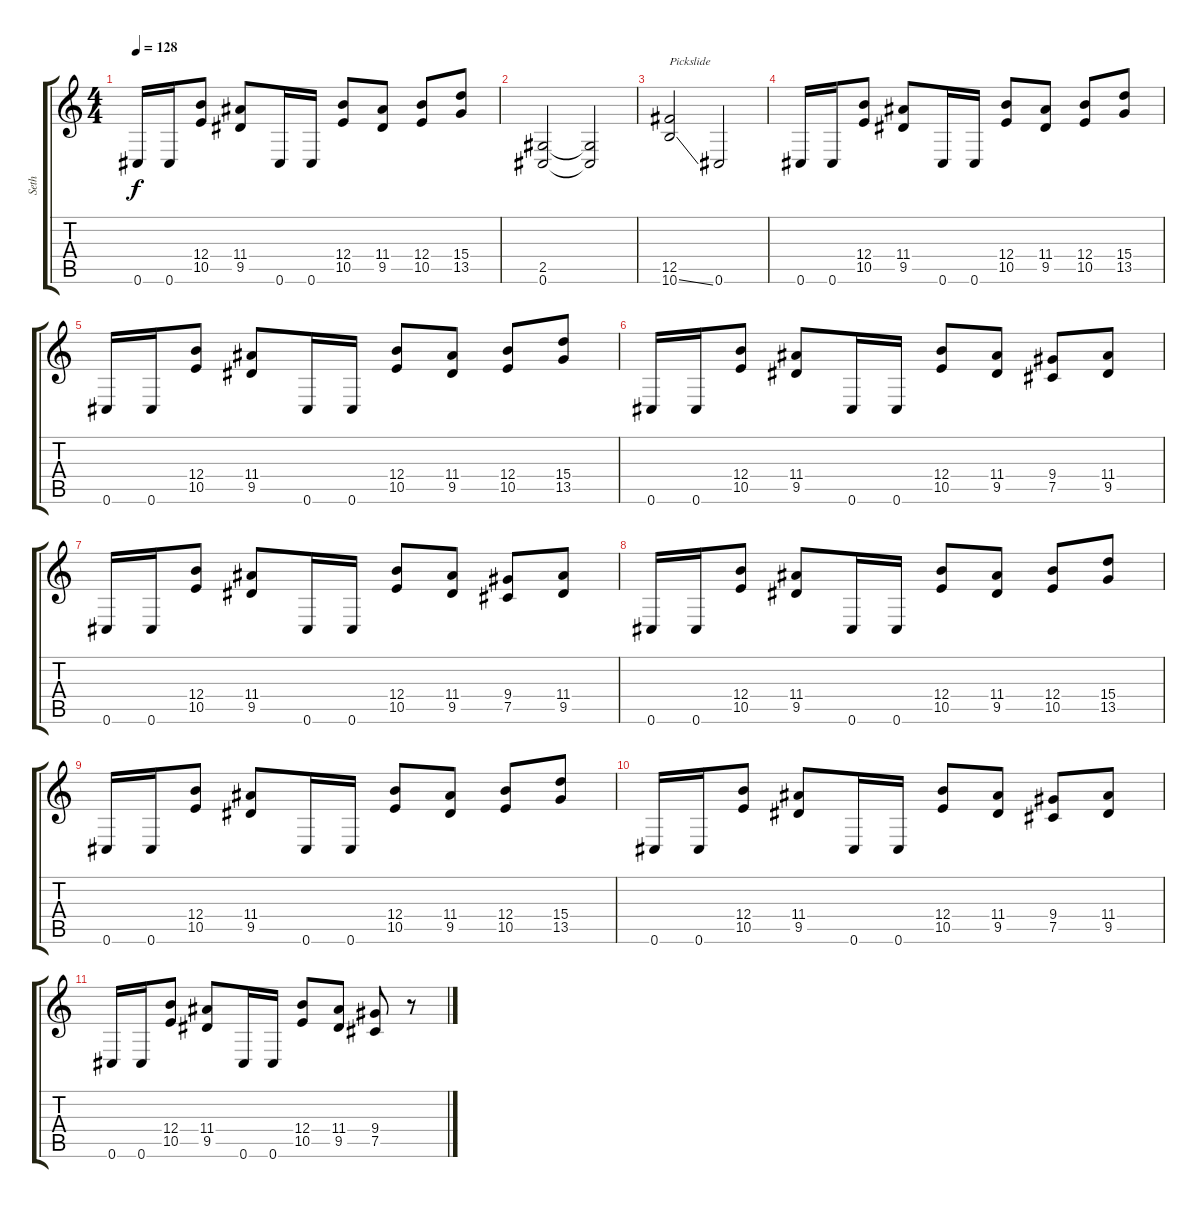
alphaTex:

\track ("Seth" "Seth") {instrument distortionguitar}
\staff {score tabs}
\tuning (Db4 Ab3 E3 B2 Gb2 Db2) {hide}
\ts (4 4)
\tempo 128
\clef g2
\ks c
0.6.16{dy f} 0.6.16 (12.4 10.5).8 (11.4 9.5).8 0.6.16 0.6.16 (12.4 10.5).8 (11.4 9.5).8 (12.4 10.5).8 (15.4 13.5).8 |
(2.5 0.6).2 (2.5{t} 0.6{t}).2{volume 5} |
(12.5 10.6{ss}).2{txt "Pickslide" volume 16} 0.6.2 |
0.6.16 0.6.16 (12.4 10.5).8 (11.4 9.5).8 0.6.16 0.6.16 (12.4 10.5).8 (11.4 9.5).8 (12.4 10.5).8 (15.4 13.5).8 |
0.6.16 0.6.16 (12.4 10.5).8 (11.4 9.5).8 0.6.16 0.6.16 (12.4 10.5).8 (11.4 9.5).8 (12.4 10.5).8 (15.4 13.5).8 |
0.6.16 0.6.16 (12.4 10.5).8 (11.4 9.5).8 0.6.16 0.6.16 (12.4 10.5).8 (11.4 9.5).8 (9.4 7.5).8 (11.4 9.5).8 |
0.6.16 0.6.16 (12.4 10.5).8 (11.4 9.5).8 0.6.16 0.6.16 (12.4 10.5).8 (11.4 9.5).8 (9.4 7.5).8 (11.4 9.5).8 |
0.6.16 0.6.16 (12.4 10.5).8 (11.4 9.5).8 0.6.16 0.6.16 (12.4 10.5).8 (11.4 9.5).8 (12.4 10.5).8 (15.4 13.5).8 |
0.6.16 0.6.16 (12.4 10.5).8 (11.4 9.5).8 0.6.16 0.6.16 (12.4 10.5).8 (11.4 9.5).8 (12.4 10.5).8 (15.4 13.5).8 |
0.6.16 0.6.16 (12.4 10.5).8 (11.4 9.5).8 0.6.16 0.6.16 (12.4 10.5).8 (11.4 9.5).8 (9.4 7.5).8 (11.4 9.5).8 |
0.6.16 0.6.16 (12.4 10.5).8 (11.4 9.5).8 0.6.16 0.6.16 (12.4 10.5).8 (11.4 9.5).8 (9.4 7.5).8 r.8
